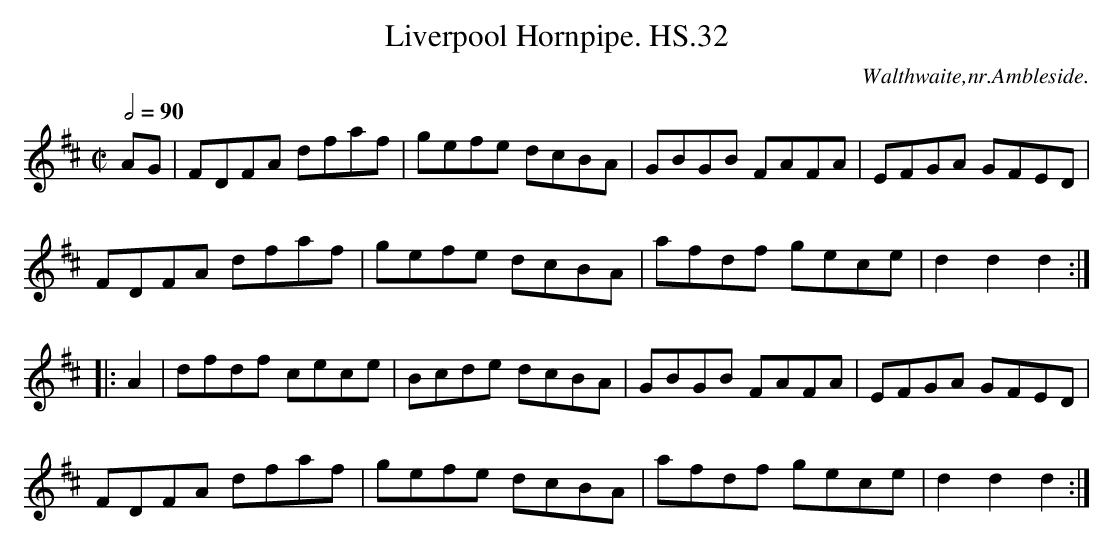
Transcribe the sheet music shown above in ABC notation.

X:1
T:Liverpool Hornpipe. HS.32
L:1/8
M:C|
O:Walthwaite,nr.Ambleside.
Q:1/2=90
K:D
AG|FDFA dfaf|gefe dcBA|GBGB FAFA|EFGA GFED|!
FDFA dfaf|gefe dcBA|afdf gece|d2d2d2:|!
|:A2|dfdf cece|Bcde dcBA|GBGB FAFA|EFGA GFED|!
FDFA dfaf|gefe dcBA|afdf gece|d2d2d2:|
